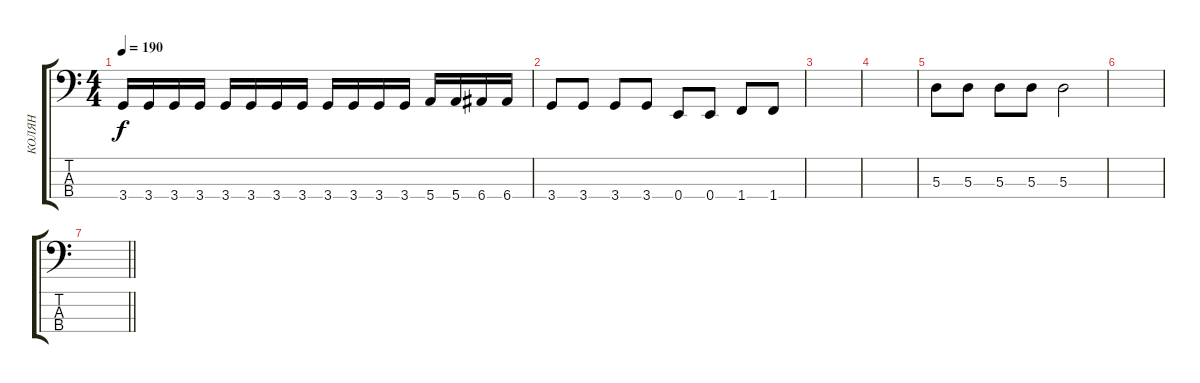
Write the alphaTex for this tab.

\track ("КОЛЯН" "КОЛЯН") {instrument electricbassfinger}
\staff {score tabs}
\tuning (G2 D2 A1 E1) {hide}
\ts (4 4)
\tempo 190
\clef f4
\ks c
3.4.16{dy f} 3.4.16 3.4.16 3.4.16 3.4.16 3.4.16 3.4.16 3.4.16 3.4.16 3.4.16 3.4.16 3.4.16 5.4.16 5.4.16 6.4.16 6.4.16 |
3.4.8 3.4.8 3.4.8 3.4.8 0.4.8 0.4.8 1.4.8 1.4.8 |
|
|
5.3.8 5.3.8 5.3.8 5.3.8 5.3.2 |
|
\barLineRight lightlight
